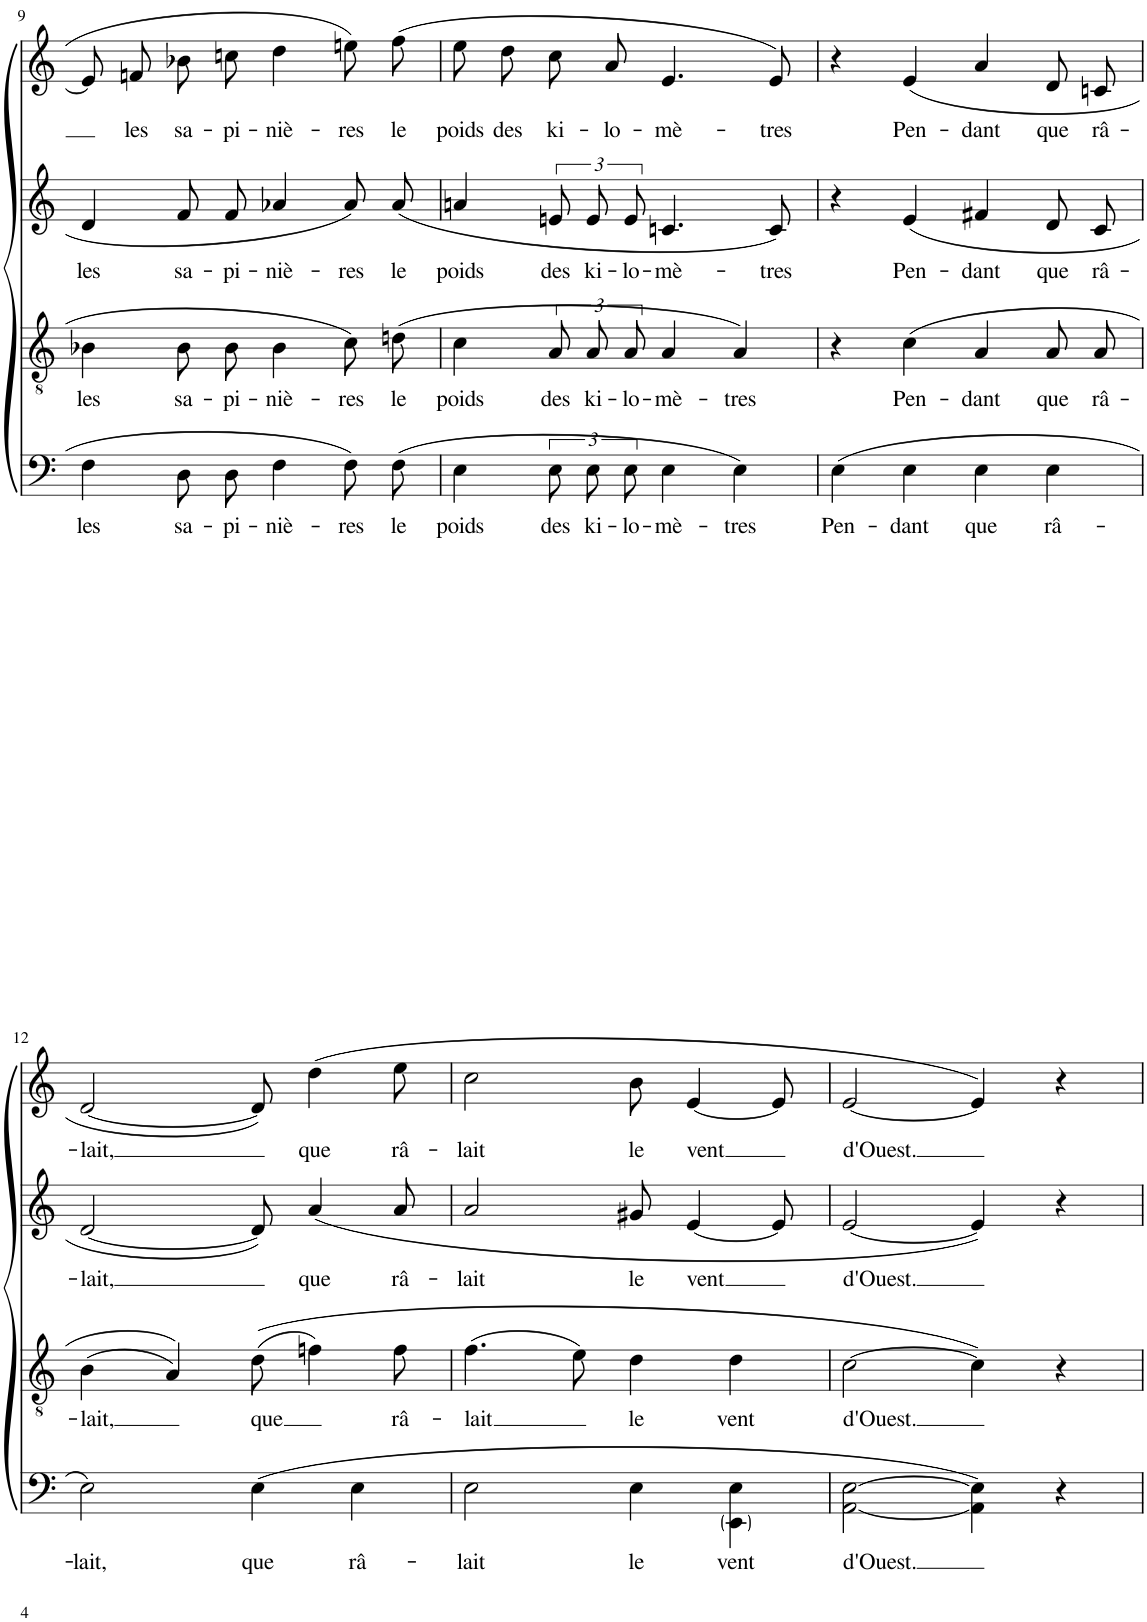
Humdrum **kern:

**kern	**text	**kern	**text	**kern	**text	**kern	**text
*part4	*part4	*part3	*part3	*part2	*part2	*part1	*part1
*staff4	*staff4	*staff3	*staff3	*staff2	*staff2	*staff1	*staff1
*I"Basse	*	*I"Ténor	*	*I"Alto	*	*I"Soprano	*
!!LO:PB:g=z
*clefF4	*	*clefGv2	*	*clefG2	*	*clefG2	*
*k[]	*	*k[]	*	*k[]	*	*k[]	*
*M4/4	*	*M4/4	*	*M4/4	*	*M4/4	*
*met(c)	*	*met(c)	*	*met(c)	*	*met(c)	*
=9	=9	=9	=9	=9	=9	=9	=9
!	!LO:LY:b	!	!LO:LY:b	!	!LO:LY:b	!	!
4F\	les	4B-X\	les	4d/	les	8e/L]	.
!	!	!	!	!	!	!	!LO:LY:b
.	.	.	.	.	.	8fn/J	les
!	!LO:LY:b	!	!LO:LY:b	!	!LO:LY:b	!	!LO:LY:b
8D\L	sa-	8B-\L	sa-	8f/L	sa-	8b-X\L	sa-
!	!LO:LY:b	!	!LO:LY:b	!	!LO:LY:b	!	!LO:LY:b
8D\J	-pi-	8B-\J	-pi-	8f/J	-pi-	8ccn\J	-pi-
!	!LO:LY:b	!	!LO:LY:b	!	!LO:LY:b	!	!LO:LY:b
4F\	-niè-	4B-\	-niè-	4a-X/	-niè-	4dd\	-niè-
!	!LO:LY:b	!	!LO:LY:b	!	!LO:LY:b	!	!LO:LY:b
8F\L	-res	8c\L	-res	8a-/L	-res	8een\L	-res
!	!LO:LY:b	!	!LO:LY:b	!	!LO:LY:b	!	!LO:LY:b
(8F\J	le	(8dn\J	le	(8a-/J	le	(8ff\J	le
=10	=10	=10	=10	=10	=10	=10	=10
!	!LO:LY:b	!	!LO:LY:b	!	!LO:LY:b	!	!LO:LY:b
4E\	poids	4c\	poids	4an/	poids	8ee\L	poids
!	!	!	!	!	!	!	!LO:LY:b
.	.	.	.	.	.	8dd\J	des
!	!LO:LY:b	!	!LO:LY:b	!	!LO:LY:b	!	!LO:LY:b
12E\L	des	12A/L	des	12en/L	des	8cc\L	ki-
!	!LO:LY:b	!	!LO:LY:b	!	!LO:LY:b	!	!
12E\	ki-	12A/	ki-	12e/	ki-	.	.
!	!	!	!	!	!	!	!LO:LY:b
.	.	.	.	.	.	8a\J	-lo-
!	!LO:LY:b	!	!LO:LY:b	!	!LO:LY:b	!	!
12E\J	-lo-	12A/J	-lo-	12e/J	-lo-	.	.
!	!LO:LY:b	!	!LO:LY:b	!	!LO:LY:b	!	!LO:LY:b
4E\	-mè-	4A/	-mè-	4.cn/	-mè-	4.e/	-mè-
!	!LO:LY:b	!	!LO:LY:b	!	!	!	!
4E\)	-tres	4A/)	-tres	.	.	.	.
!	!	!	!	!	!LO:LY:b	!	!LO:LY:b
.	.	.	.	8c/)	-tres	8e/)	-tres
=11	=11	=11	=11	=11	=11	=11	=11
!	!LO:LY:b	!	!	!	!	!	!
(4E\	Pen-	4r	.	4r	.	4r	.
!	!LO:LY:b	!	!LO:LY:b	!	!LO:LY:b	!	!LO:LY:b
4E\	-dant	(4c\	Pen-	(4e/	Pen-	(4e/	Pen-
!	!LO:LY:b	!	!LO:LY:b	!	!LO:LY:b	!	!LO:LY:b
4E\	que	4A/	-dant	4f#X/	-dant	4a/	-dant
!	!LO:LY:b	!	!LO:LY:b	!	!LO:LY:b	!	!LO:LY:b
4E\	râ-	8A/L	que	8d/L	que	8d/L	que
!	!	!	!LO:LY:b	!	!LO:LY:b	!	!LO:LY:b
.	.	8A/J	râ-	8c/J	râ-	8cn/J	râ-
!!LO:LB:g=z
=12	=12	=12	=12	=12	=12	=12	=12
!	!LO:LY:b	!	!LO:LY:b	!	!LO:LY:b	!	!LO:LY:b
2E\)	-lait,	(4B\	-lait,	[2d/	-lait,	[2d/	-lait,
.	.	4A/))	.	.	.	.	.
!	!LO:LY:b	!	!LO:LY:b	!	!	!	!
(4E\	que	((8d\	que	8d/])	.	8d/])	.
!	!	!	!	!	!LO:LY:b	!	!LO:LY:b
.	.	4fn\)	.	(4a/	que	(4dd\	que
!	!LO:LY:b	!	!	!	!	!	!
4E\	râ-	.	.	.	.	.	.
!	!	!	!LO:LY:b	!	!LO:LY:b	!	!LO:LY:b
.	.	8f\	râ-	8a/	râ-	8ee\	râ-
=13	=13	=13	=13	=13	=13	=13	=13
!	!LO:LY:b	!	!LO:LY:b	!	!LO:LY:b	!	!LO:LY:b
2E\	-lait	(4.f\	-lait	2a/	-lait	2cc\	-lait
.	.	8e\)	.	.	.	.	.
!	!LO:LY:b	!	!LO:LY:b	!	!LO:LY:b	!	!LO:LY:b
4E\	le	4d\	le	8g#X/	le	8b\	le
!	!	!	!	!	!LO:LY:b	!	!LO:LY:b
.	.	.	.	[4e/	vent	[4e/	vent
!	!LO:LY:b	!	!LO:LY:b	!	!	!	!
4EE\ 4E\	vent	4d\	vent	.	.	.	.
.	.	.	.	8e/]	.	8e/]	.
=14	=14	=14	=14	=14	=14	=14	=14
!	!LO:LY:b	!	!LO:LY:b	!	!LO:LY:b	!	!LO:LY:b
[2AA\ [2E\	d'Ouest.	[2c\	d'Ouest.	[2e/	d'Ouest.	[2e/	d'Ouest.
4AA\] 4E\])	.	4c\])	.	4e/])	.	4e/])	.
4r	.	4r	.	4r	.	4r	.
=	=	=	=	=	=	=	=
*-	*-	*-	*-	*-	*-	*-	*-
